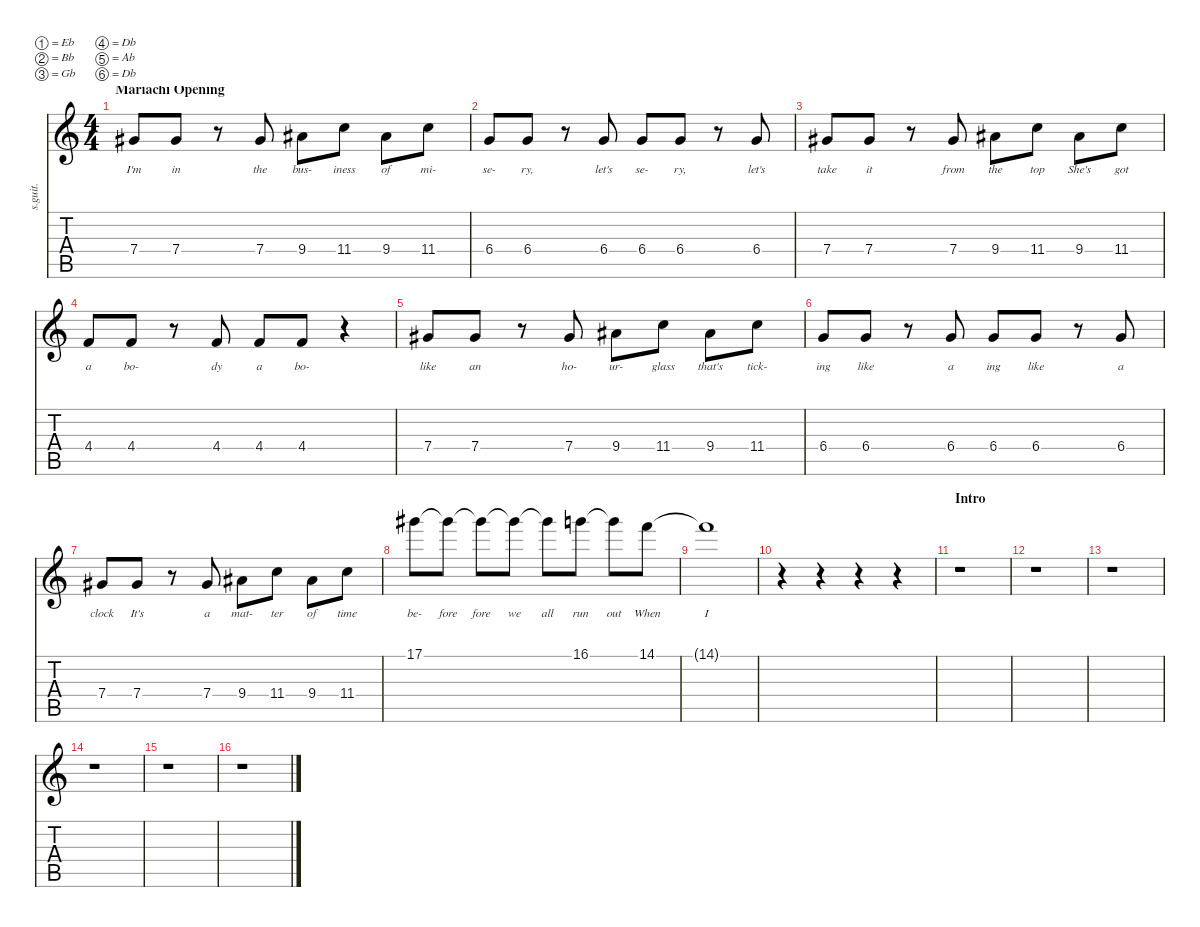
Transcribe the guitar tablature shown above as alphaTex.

\defaultSystemsLayout 4
\hideDynamics
\bracketExtendMode nobrackets
\track ("Mariachi Band | Violin" "s.guit.") {instrument violin}
\staff {score tabs}
\tuning (Eb4 Bb3 Gb3 Db3 Ab2 Db2)
\displaytranspose 12
\ts (4 4)
\beaming (8 2 2 2 2)
\section ("" "Mariachi Opening")
\tempo (173 hide)
\clef g2
\ks c
7.4{acc #}.8{lyrics (0 "I'm") lyrics (1 "") lyrics (2 "") lyrics (3 "") lyrics (4 "") dy f instrument violin} 7.4{acc #}.8{lyrics (0 "in") lyrics (1 "") lyrics (2 "") lyrics (3 "") lyrics (4 "")} r.8 7.4{acc #}.8{lyrics (0 "the") lyrics (1 "") lyrics (2 "") lyrics (3 "") lyrics (4 "")} 9.4{acc #}.8{lyrics (0 "bus-") lyrics (1 "") lyrics (2 "") lyrics (3 "") lyrics (4 "")} 11.4.8{lyrics (0 "iness") lyrics (1 "") lyrics (2 "") lyrics (3 "") lyrics (4 "")} 9.4{acc #}.8{lyrics (0 "of") lyrics (1 "") lyrics (2 "") lyrics (3 "") lyrics (4 "")} 11.4.8{lyrics (0 "mi-") lyrics (1 "") lyrics (2 "") lyrics (3 "") lyrics (4 "")} |
6.4.8{lyrics (0 "se-") lyrics (1 "") lyrics (2 "") lyrics (3 "") lyrics (4 "")} 6.4.8{lyrics (0 "ry,") lyrics (1 "") lyrics (2 "") lyrics (3 "") lyrics (4 "")} r.8 6.4.8{lyrics (0 "let's") lyrics (1 "") lyrics (2 "") lyrics (3 "") lyrics (4 "")} 6.4.8{lyrics (0 "se-") lyrics (1 "") lyrics (2 "") lyrics (3 "") lyrics (4 "")} 6.4.8{lyrics (0 "ry,") lyrics (1 "") lyrics (2 "") lyrics (3 "") lyrics (4 "")} r.8 6.4.8{lyrics (0 "let's") lyrics (1 "") lyrics (2 "") lyrics (3 "") lyrics (4 "")} |
7.4{acc #}.8{lyrics (0 "take") lyrics (1 "") lyrics (2 "") lyrics (3 "") lyrics (4 "")} 7.4{acc #}.8{lyrics (0 "it") lyrics (1 "") lyrics (2 "") lyrics (3 "") lyrics (4 "")} r.8 7.4{acc #}.8{lyrics (0 "from") lyrics (1 "") lyrics (2 "") lyrics (3 "") lyrics (4 "")} 9.4{acc #}.8{lyrics (0 "the") lyrics (1 "") lyrics (2 "") lyrics (3 "") lyrics (4 "")} 11.4.8{lyrics (0 "top") lyrics (1 "") lyrics (2 "") lyrics (3 "") lyrics (4 "")} 9.4{acc #}.8{lyrics (0 "She's") lyrics (1 "") lyrics (2 "") lyrics (3 "") lyrics (4 "")} 11.4.8{lyrics (0 "got") lyrics (1 "") lyrics (2 "") lyrics (3 "") lyrics (4 "")} |
4.4.8{lyrics (0 "a") lyrics (1 "") lyrics (2 "") lyrics (3 "") lyrics (4 "")} 4.4.8{lyrics (0 "bo-") lyrics (1 "") lyrics (2 "") lyrics (3 "") lyrics (4 "")} r.8 4.4.8{lyrics (0 "dy") lyrics (1 "") lyrics (2 "") lyrics (3 "") lyrics (4 "")} 4.4.8{lyrics (0 "a") lyrics (1 "") lyrics (2 "") lyrics (3 "") lyrics (4 "")} 4.4.8{lyrics (0 "bo-") lyrics (1 "") lyrics (2 "") lyrics (3 "") lyrics (4 "")} r.4 |
7.4{acc #}.8{lyrics (0 "like") lyrics (1 "") lyrics (2 "") lyrics (3 "") lyrics (4 "")} 7.4{acc #}.8{lyrics (0 "an") lyrics (1 "") lyrics (2 "") lyrics (3 "") lyrics (4 "")} r.8 7.4{acc #}.8{lyrics (0 "ho-") lyrics (1 "") lyrics (2 "") lyrics (3 "") lyrics (4 "")} 9.4{acc #}.8{lyrics (0 "ur-") lyrics (1 "") lyrics (2 "") lyrics (3 "") lyrics (4 "")} 11.4.8{lyrics (0 "glass") lyrics (1 "") lyrics (2 "") lyrics (3 "") lyrics (4 "")} 9.4{acc #}.8{lyrics (0 "that's") lyrics (1 "") lyrics (2 "") lyrics (3 "") lyrics (4 "")} 11.4.8{lyrics (0 "tick-") lyrics (1 "") lyrics (2 "") lyrics (3 "") lyrics (4 "")} |
6.4.8{lyrics (0 "ing") lyrics (1 "") lyrics (2 "") lyrics (3 "") lyrics (4 "")} 6.4.8{lyrics (0 "like") lyrics (1 "") lyrics (2 "") lyrics (3 "") lyrics (4 "")} r.8 6.4.8{lyrics (0 "a") lyrics (1 "") lyrics (2 "") lyrics (3 "") lyrics (4 "")} 6.4.8{lyrics (0 "ing") lyrics (1 "") lyrics (2 "") lyrics (3 "") lyrics (4 "")} 6.4.8{lyrics (0 "like") lyrics (1 "") lyrics (2 "") lyrics (3 "") lyrics (4 "")} r.8 6.4.8{lyrics (0 "a") lyrics (1 "") lyrics (2 "") lyrics (3 "") lyrics (4 "")} |
7.4{acc #}.8{lyrics (0 "clock") lyrics (1 "") lyrics (2 "") lyrics (3 "") lyrics (4 "")} 7.4{acc #}.8{lyrics (0 "It's") lyrics (1 "") lyrics (2 "") lyrics (3 "") lyrics (4 "")} r.8 7.4{acc #}.8{lyrics (0 "a") lyrics (1 "") lyrics (2 "") lyrics (3 "") lyrics (4 "")} 9.4{acc #}.8{lyrics (0 "mat-") lyrics (1 "") lyrics (2 "") lyrics (3 "") lyrics (4 "")} 11.4.8{lyrics (0 "ter") lyrics (1 "") lyrics (2 "") lyrics (3 "") lyrics (4 "")} 9.4{acc #}.8{lyrics (0 "of") lyrics (1 "") lyrics (2 "") lyrics (3 "") lyrics (4 "")} 11.4.8{lyrics (0 "time") lyrics (1 "") lyrics (2 "") lyrics (3 "") lyrics (4 "")} |
17.1{acc #}.8{lyrics (0 "be-") lyrics (1 "") lyrics (2 "") lyrics (3 "") lyrics (4 "")} 17.1{t acc #}.8{lyrics (0 "fore") lyrics (1 "") lyrics (2 "") lyrics (3 "") lyrics (4 "")} 17.1{t acc #}.8{lyrics (0 "fore") lyrics (1 "") lyrics (2 "") lyrics (3 "") lyrics (4 "")} 17.1{t acc #}.8{lyrics (0 "we") lyrics (1 "") lyrics (2 "") lyrics (3 "") lyrics (4 "")} 17.1{t acc #}.8{lyrics (0 "all") lyrics (1 "") lyrics (2 "") lyrics (3 "") lyrics (4 "")} 16.1.8{lyrics (0 "run") lyrics (1 "") lyrics (2 "") lyrics (3 "") lyrics (4 "")} 16.1{t}.8{lyrics (0 "out") lyrics (1 "") lyrics (2 "") lyrics (3 "") lyrics (4 "")} 14.1.8{lyrics (0 "When") lyrics (1 "") lyrics (2 "") lyrics (3 "") lyrics (4 "")} |
14.1{t}.1{lyrics (0 "I") lyrics (1 "") lyrics (2 "") lyrics (3 "") lyrics (4 "")} |
r.4 r.4 r.4 r.4 |
\section ("" "Intro")
r.1 |
r.1 |
r.1 |
r.1 |
r.1 |
r.1
